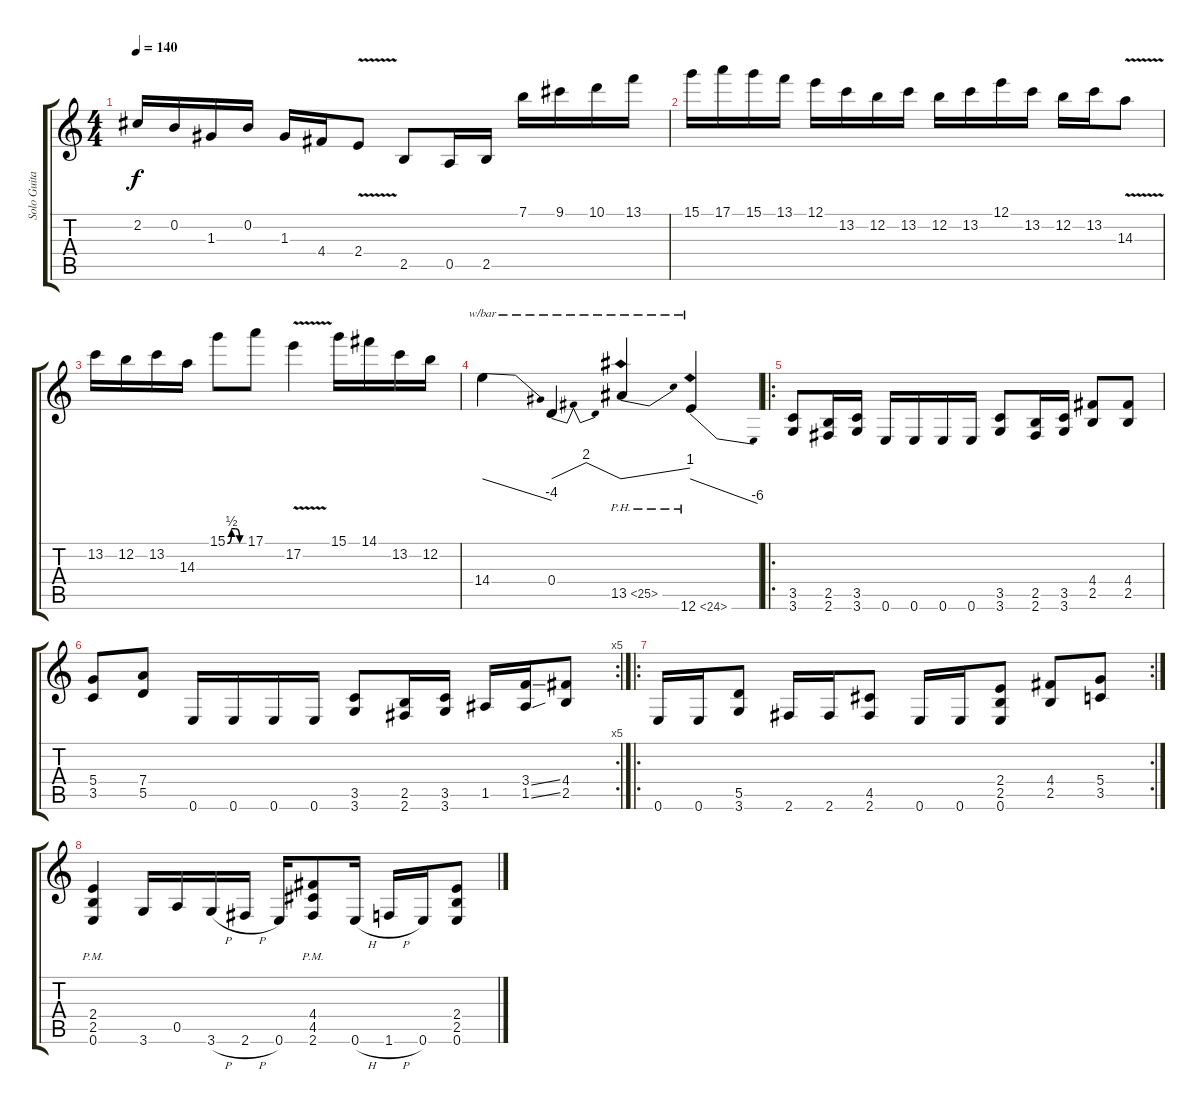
\track ("Solo Guitar " "Solo Guita") {instrument distortionguitar}
\staff {score tabs}
\tuning (E4 B3 G3 D3 A2 E2) {hide}
\ts (4 4)
\tempo 140
\clef g2
\ks c
2.2.16{dy f} 0.2.16 1.3.16 0.2.16 1.3.16 4.4.16 2.4{v}.8 2.5.8 0.5.16 2.5.16 7.1.16 9.1.16 10.1.16 13.1.16 |
15.1.16 17.1.16 15.1.16 13.1.16 12.1.16 13.2.16 12.2.16 13.2.16 12.2.16 13.2.16 12.1.16 13.2.16 12.2.16 13.2.16 14.3{v}.8 |
13.2.16 12.2.16 13.2.16 14.3.16 15.1{be (custom 0 0 15 2 30 2 45 0 60 0)}.8 17.1.8 17.2{v}.4 15.1.16 14.1.16 13.2.16 12.2.16 |
14.4.4{tbe (dive default 0 0 60 -16)} 0.4.4{tbe (dip default 0 0 30 8 60 0)} 13.5{ph 12}.4{tbe (dive default 0 0 60 4)} 12.6{ph 12}.4{tbe (dive default 0 0 60 -24)} |
\ro
(3.5 3.6).8 (2.5 2.6).16 (3.5 3.6).16 0.6.16 0.6.16 0.6.16 0.6.16 (3.5 3.6).8 (2.5 2.6).16 (3.5 3.6).16 (4.4 2.5).8 (4.4 2.5).8 |
\rc 5
(5.4 3.5).8 (7.4 5.5).8 0.6.16 0.6.16 0.6.16 0.6.16 (3.5 3.6).8 (2.5 2.6).16 (3.5 3.6).16 1.5.16 (3.4{ss} 1.5{ss}).16 (4.4 2.5).8 |
\ro
\rc 2
0.6.16 0.6.16 (5.5 3.6).8 2.6.16 2.6.16 (4.5 2.6).8 0.6.16 0.6.16 (2.4 2.5 0.6).8 (4.4 2.5).8 (5.4 3.5).8 |
(2.4{pm} 2.5{pm} 0.6{pm}).4 3.6.16 0.5.16 3.6{h}.16 2.6{h}.16 0.6.16 (4.4{pm} 4.5{pm} 2.6{pm}).8 0.6{h}.16 1.6{h}.16 0.6.16 (2.4 2.5 0.6).8
